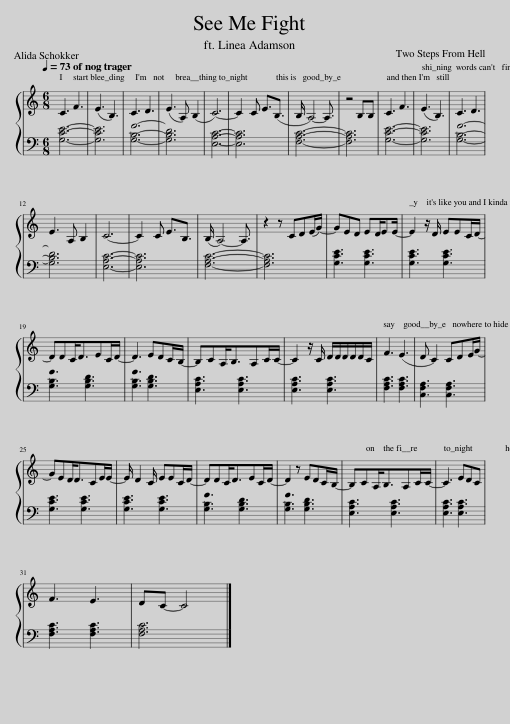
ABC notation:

X:1
%%score { 1 | 2 }
L:1/8
Q:1/4=73
M:6/8
I:linebreak $
K:C
V:1 treble
V:2 bass
V:1
 C3 F3 | (E3 B,3) | C3 D3 | (E3 A,) (B,2 | C6-) | %5
 C2 C E3/2(B,3/2 | B,/ A,4-) A,3/2 | z4 B,B, | C3 F3 | (E3 B,3) | %10
 C3 D3 |$ E3 A, B,2 | C6- | C2 C E3/2B,3/2 | (B,/ A,4-) A,3/2 | %15
 z2 z CD(E/G/-) | GED ED/EE/- | E2 z/ D/ EEC/D/- |$ DDC<DEC/D/- | D3 EDC/B,/- | %20
 B,CA,<B,A,C/C/- | C2 z/ C/ D/D/D/D/D/C/ | F3 (E3 | D C2) CDE/G/- |$ GED<DCE/E/- | %25
 E/ D2 C/ EEC/D/- | DDC<DEC/D/- | D2 z EDC/B,/- | B,CA,<B,A,C/C/- | C3 EDC |$ %30
 F3 E3 | DC- C4 |] %32
V:2
 [G,CE]6- | [G,CE]6 | [G,B,D]6- | [G,B,D]6 | [E,A,C]6- | %5
 [E,A,C]6 | [F,A,C]6- | [F,A,C]6 | [G,CE]6- | [G,CE]6 | %10
 [G,B,D]6- |$ [G,B,D]6 | [E,A,C]6- | [E,A,C]6 | [F,A,C]6- | %15
 [F,A,C]6 | [G,CE]3 [G,CE]3 | [G,CE]3 [G,CE]3 |$ [G,B,D]3 [G,B,D]3 | [G,B,D]3 [G,B,D]3 | %20
 [E,A,C]3 [E,A,C]3 | [E,A,C]3 [E,A,C]3 | [F,A,C]3 [F,A,C]3 | [C,F,A,]3 [C,F,A,]3 |$ [G,CE]3 [G,CE]3 | %25
 [G,CE]3 [G,CE]3 | [G,B,D]3 [G,B,D]3 | [G,B,D]3 [G,B,D]3 | [E,A,C]3 [E,A,C]3 | [E,A,C]3 [E,A,C]3 |$ %30
 [F,A,C]3 [F,A,C]3 | [F,A,C]6 |] %32
